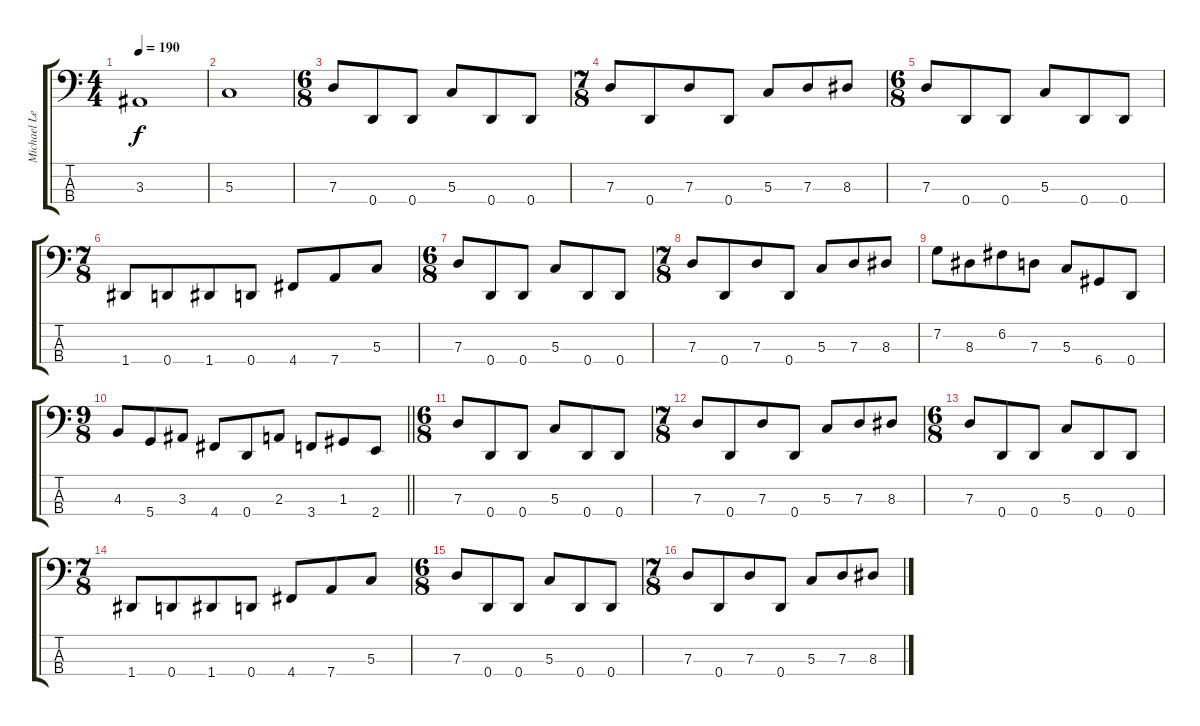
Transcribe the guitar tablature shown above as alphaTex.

\track ("Michael LePond - Bass Guitar" "Michael Le") {instrument electricbassfinger}
\staff {score tabs}
\tuning (F2 C2 G1 D1) {hide}
\ts (4 4)
\tempo 190
\clef f4
\ks c
3.3.1{dy f} |
5.3.1 |
\ts (6 8)
7.3.8 0.4.8 0.4.8 5.3.8 0.4.8 0.4.8 |
\ts (7 8)
7.3.8 0.4.8 7.3.8 0.4.8 5.3.8 7.3.8 8.3.8 |
\ts (6 8)
7.3.8 0.4.8 0.4.8 5.3.8 0.4.8 0.4.8 |
\ts (7 8)
1.4.8 0.4.8 1.4.8 0.4.8 4.4.8 7.4.8 5.3.8 |
\ts (6 8)
7.3.8 0.4.8 0.4.8 5.3.8 0.4.8 0.4.8 |
\ts (7 8)
7.3.8 0.4.8 7.3.8 0.4.8 5.3.8 7.3.8 8.3.8 |
7.2.8 8.3.8 6.2.8 7.3.8 5.3.8 6.4.8 0.4.8 |
\ts (9 8)
\barLineRight lightlight
4.3.8 5.4.8 3.3.8 4.4.8 0.4.8 2.3.8 3.4.8 1.3.8 2.4.8 |
\ts (6 8)
7.3.8 0.4.8 0.4.8 5.3.8 0.4.8 0.4.8 |
\ts (7 8)
7.3.8 0.4.8 7.3.8 0.4.8 5.3.8 7.3.8 8.3.8 |
\ts (6 8)
7.3.8 0.4.8 0.4.8 5.3.8 0.4.8 0.4.8 |
\ts (7 8)
1.4.8 0.4.8 1.4.8 0.4.8 4.4.8 7.4.8 5.3.8 |
\ts (6 8)
7.3.8 0.4.8 0.4.8 5.3.8 0.4.8 0.4.8 |
\ts (7 8)
7.3.8 0.4.8 7.3.8 0.4.8 5.3.8 7.3.8 8.3.8
